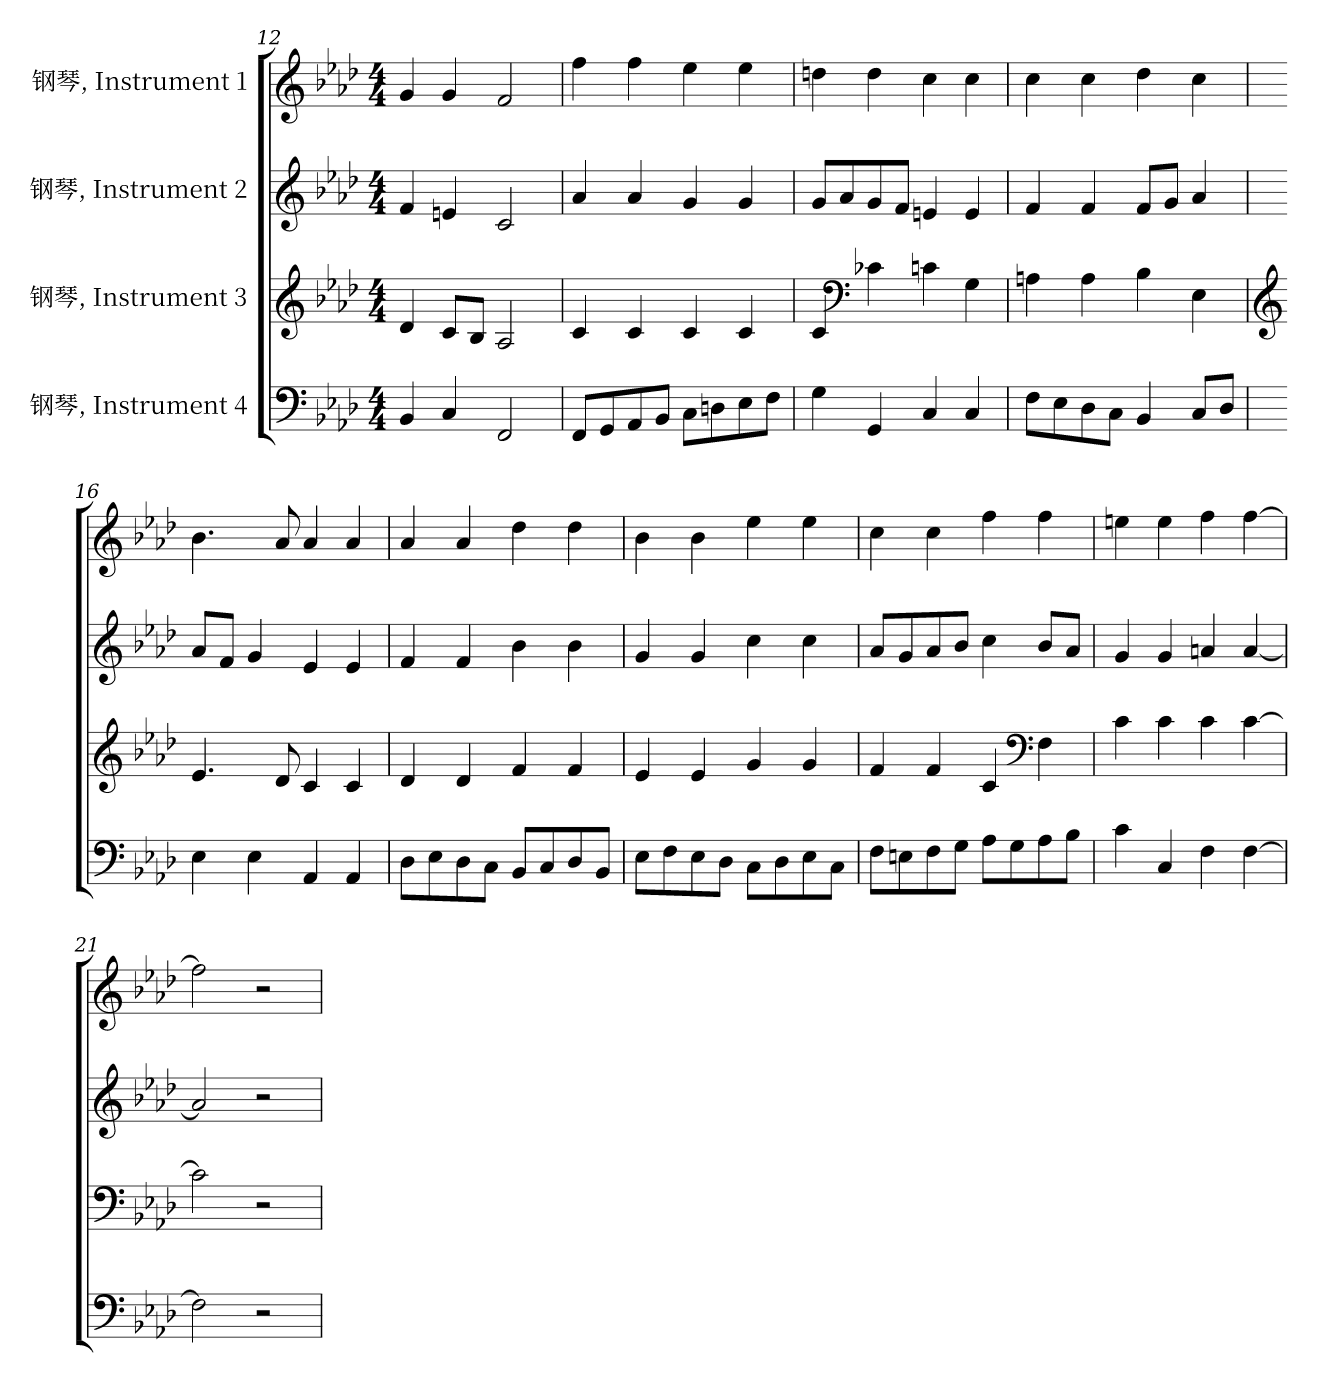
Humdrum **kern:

**kern	**kern	**kern	**kern
*part4	*part3	*part2	*part1
*staff4	*staff3	*staff2	*staff1
*I"钢琴, Instrument 4	*I"钢琴, Instrument 3	*I"钢琴, Instrument 2	*I"钢琴, Instrument 1
*clefF4	*clefG2	*clefG2	*clefG2
*k[b-e-a-d-]	*k[b-e-a-d-]	*k[b-e-a-d-]	*k[b-e-a-d-]
*M4/4	*M4/4	*M4/4	*M4/4
=12	=12	=12	=12
4BB-/	4d-/	4f/	4g/
4C/	8c/L	4en/	4g/
.	8B-/J	.	.
2FF/	2A-/	2c/	2f/
=13	=13	=13	=13
8FF/L	4c/	4a-/	4ff\
8GG/	.	.	.
8AA-/	4c/	4a-/	4ff\
8BB-/J	.	.	.
8C\L	4c/	4g/	4ee-\
8Dn\	.	.	.
8E-\	4c/	4g/	4ee-\
8F\J	.	.	.
=14	=14	=14	=14
4G\	4c/	8g/L	4ddn\
.	.	8a-/	.
*	*clefF4	*	*
4GG/	4c-X\	8g/	4dd\
.	.	8f/J	.
4C/	4cn\	4en/	4cc\
4C/	4G\	4e/	4cc\
!!LO:PB:g=z
=15	=15	=15	=15
8F\L	4An\	4f/	4cc\
8E-\	.	.	.
8D-\	4A\	4f/	4cc\
8C\J	.	.	.
4BB-/	4B-\	8f/L	4dd-\
.	.	8g/J	.
8C/L	4E-\	4a-/	4cc\
8D-/J	.	.	.
=16	=16	=16	=16
*	*clefG2	*	*
4E-\	4.e-/	8a-/L	4.b-\
.	.	8f/J	.
4E-\	.	4g/	.
.	8d-/	.	8a-/
4AA-/	4c/	4e-/	4a-/
4AA-/	4c/	4e-/	4a-/
=17	=17	=17	=17
8D-\L	4d-/	4f/	4a-/
8E-\	.	.	.
8D-\	4d-/	4f/	4a-/
8C\J	.	.	.
8BB-/L	4f/	4b-\	4dd-\
8C/	.	.	.
8D-/	4f/	4b-\	4dd-\
8BB-/J	.	.	.
=18	=18	=18	=18
8E-\L	4e-/	4g/	4b-\
8F\	.	.	.
8E-\	4e-/	4g/	4b-\
8D-\J	.	.	.
8C\L	4g/	4cc\	4ee-\
8D-\	.	.	.
8E-\	4g/	4cc\	4ee-\
8C\J	.	.	.
!!LO:LB:g=z
=19	=19	=19	=19
8F\L	4f/	8a-/L	4cc\
8En\	.	8g/	.
8F\	4f/	8a-/	4cc\
8G\J	.	8b-/J	.
8A-\L	4c/	4cc\	4ff\
8G\	.	.	.
*	*clefF4	*	*
8A-\	4F\	8b-/L	4ff\
8B-\J	.	8a-/J	.
=20	=20	=20	=20
4c\	4c\	4g/	4een\
4C/	4c\	4g/	4ee\
4F\	4c\	4an/	4ff\
[4F\	[4c\	[4a/	[4ff\
=21	=21	=21	=21
2F\]	2c\]	2a/]	2ff\]
2r	2r	2r	2r
=	=	=	=
*-	*-	*-	*-
